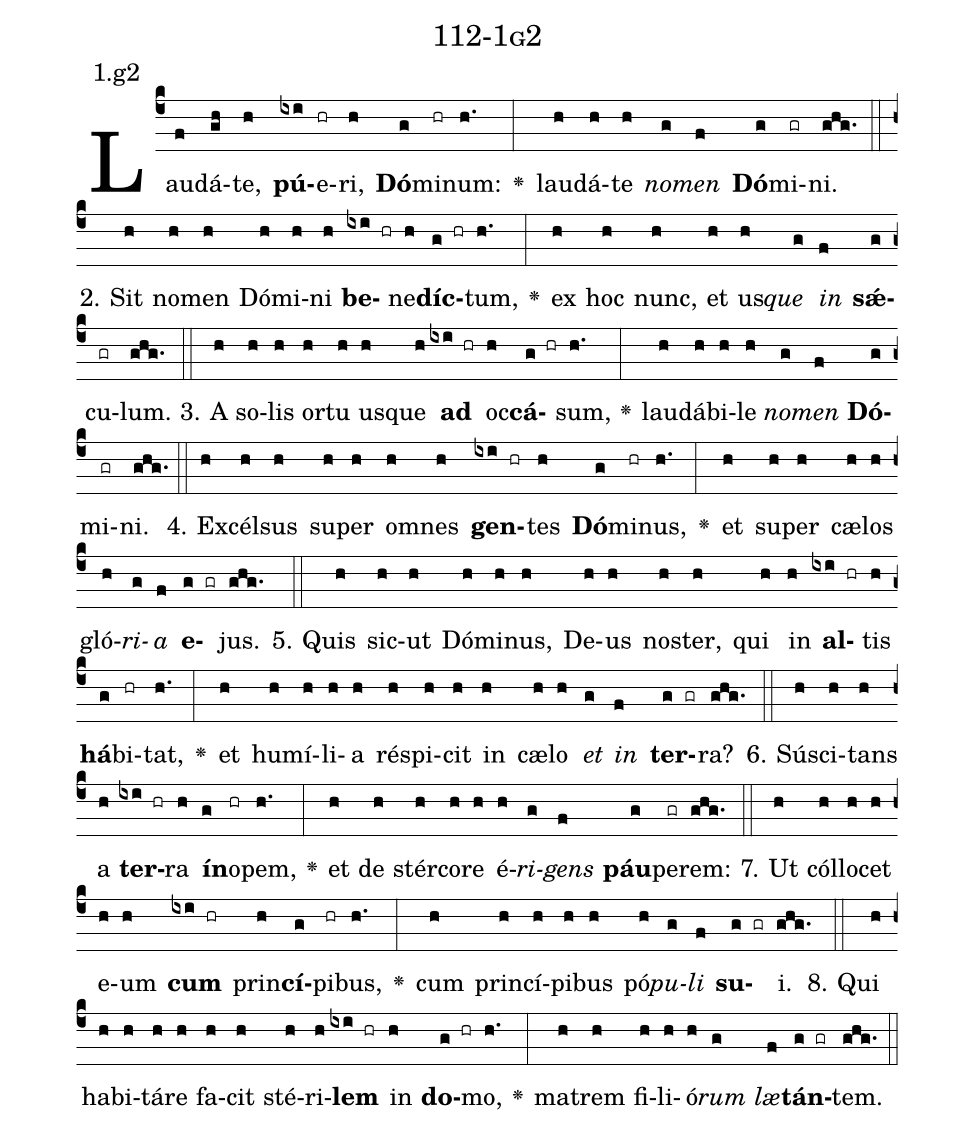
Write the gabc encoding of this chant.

name: 112-1g2;
annotation: 1.g2;
%%
(c4)Lau(f)dá(gh)te,(h) <b>pú</b>(ixi)e(hr)ri,(h) <b>Dó</b>(g)mi(hr)num:(h.) <v>\greheightstar</v>(:) lau(h)dá(h)te(h) <i>no</i>(g)<i>men</i>(f) <b>Dó</b>(g)mi(gr)ni.(ghg.) (::)
2. Sit(h) no(h)men(h) Dó(h)mi(h)ni(h) <b>be</b>(ixi hr)ne(h)<b>díc</b>(g hr)tum,(h.) <v>\greheightstar</v>(:) ex(h) hoc(h) nunc,(h) et(h) us(h)<i>que</i>(g) <i>in</i>(f) <b>sǽ</b>(g)cu(gr)lum.(ghg.) (::)
3. A(h) so(h)lis(h) or(h)tu(h) us(h)que(h) <b>ad</b>(ixi hr) oc(h)<b>cá</b>(g hr)sum,(h.) <v>\greheightstar</v>(:) lau(h)dá(h)bi(h)le(h) <i>no</i>(g)<i>men</i>(f) <b>Dó</b>(g)mi(gr)ni.(ghg.) (::)
4. Ex(h)cél(h)sus(h) su(h)per(h) om(h)nes(h) <b>gen</b>(ixi hr)tes(h) <b>Dó</b>(g)mi(hr)nus,(h.) <v>\greheightstar</v>(:) et(h) su(h)per(h) cæ(h)los(h) gló(h)<i>ri</i>(g)<i>a</i>(f) <b>e</b>(g gr)jus.(ghg.) (::)
5. Quis(h) sic(h)ut(h) Dó(h)mi(h)nus,(h) De(h)us(h) nos(h)ter,(h) qui(h) in(h) <b>al</b>(ixi hr)tis(h) <b>há</b>(g)bi(hr)tat,(h.) <v>\greheightstar</v>(:) et(h) hu(h)mí(h)li(h)a(h) ré(h)spi(h)cit(h) in(h) cæ(h)lo(h) <i>et</i>(g) <i>in</i>(f) <b>ter</b>(g gr)ra?(ghg.) (::)
6. Sú(h)sci(h)tans(h) a(h) <b>ter</b>(ixi hr)ra(h) <b>ín</b>(g)o(hr)pem,(h.) <v>\greheightstar</v>(:) et(h) de(h) stér(h)co(h)re(h) é(h)<i>ri</i>(g)<i>gens</i>(f) <b>páu</b>(g)pe(gr)rem:(ghg.) (::)
7. Ut(h) cól(h)lo(h)cet(h) e(h)um(h) <b>cum</b>(ixi hr) prin(h)<b>cí</b>(g)pi(hr)bus,(h.) <v>\greheightstar</v>(:) cum(h) prin(h)cí(h)pi(h)bus(h) pó(h)<i>pu</i>(g)<i>li</i>(f) <b>su</b>(g gr)i.(ghg.) (::)
8. Qui(h) ha(h)bi(h)tá(h)re(h) fa(h)cit(h) sté(h)ri(h)<b>lem</b>(ixi hr) in(h) <b>do</b>(g hr)mo,(h.) <v>\greheightstar</v>(:) ma(h)trem(h) fi(h)li(h)ó(h)<i>rum</i>(g) <i>læ</i>(f)<b>tán</b>(g gr)tem.(ghg.) (::)
